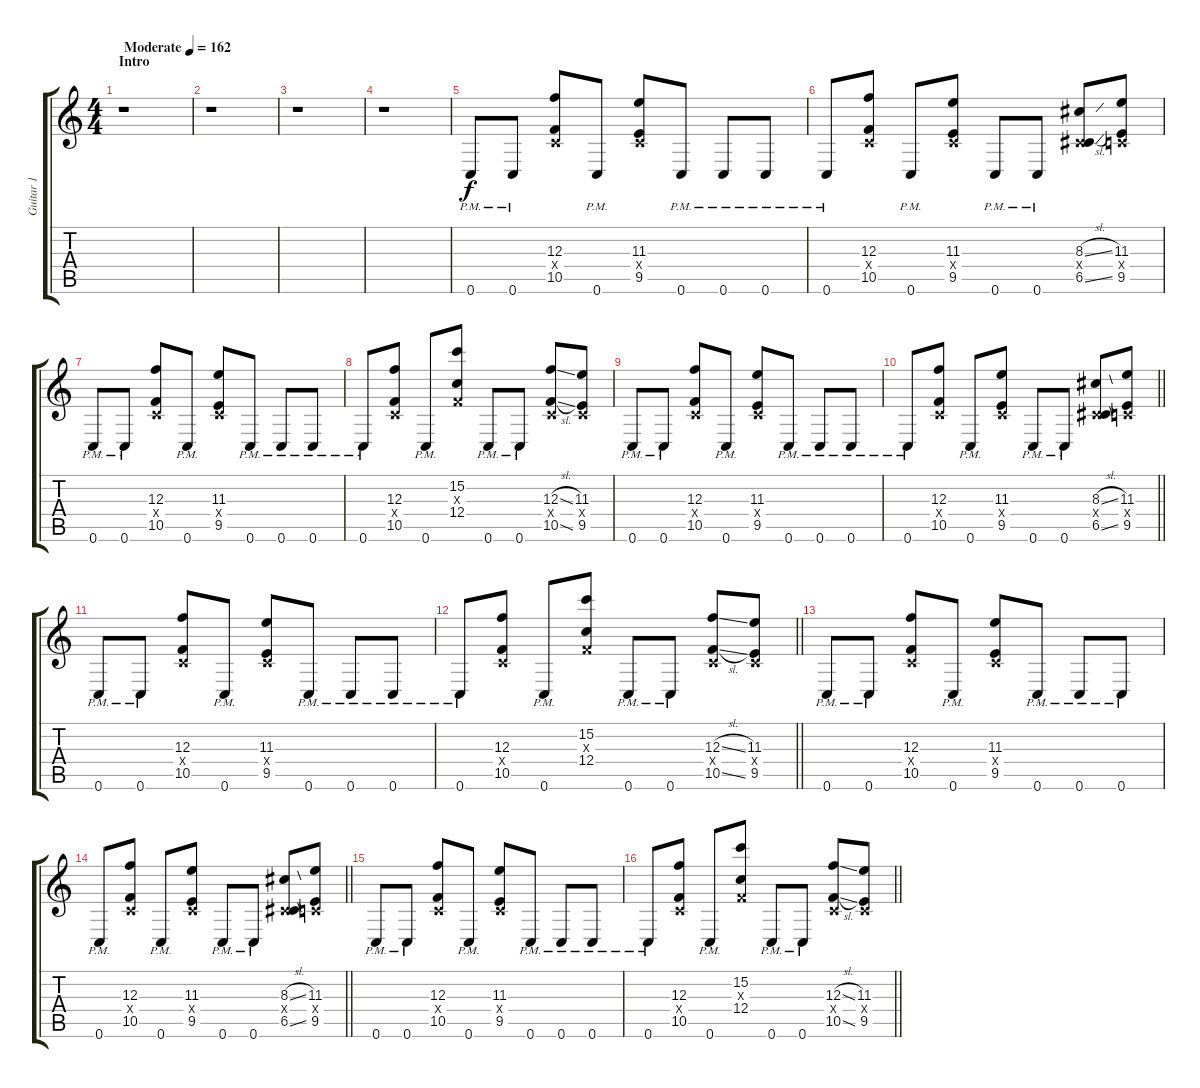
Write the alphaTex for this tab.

\track ("Guitar 1" "Guitar 1") {instrument distortionguitar}
\staff {score tabs}
\tuning (D4 A3 F3 C3 G2 C2) {hide}
\ts (4 4)
\section ("" "Intro")
\tempo (162 "Moderate")
\clef g2
\ks c
r.1{dy f instrument distortionguitar} |
r.1 |
r.1 |
r.1 |
0.6{pm}.8 0.6{pm}.8 (12.3 0.4{x} 10.5).8 0.6{pm}.8 (11.3 0.4{x} 9.5).8 0.6{pm}.8 0.6{pm}.8 0.6{pm}.8 |
0.6{pm}.8 (12.3 0.4{x} 10.5).8 0.6{pm}.8 (11.3 0.4{x} 9.5).8 0.6{pm}.8 0.6{pm}.8 (8.3{sl} 0.4{x} 6.5{sl}).8 (11.3 0.4{x} 9.5).8 |
0.6{pm}.8 0.6{pm}.8 (12.3 0.4{x} 10.5).8 0.6{pm}.8 (11.3 0.4{x} 9.5).8 0.6{pm}.8 0.6{pm}.8 0.6{pm}.8 |
0.6{pm}.8 (12.3 0.4{x} 10.5).8 0.6{pm}.8 (15.2 0.3{x} 12.4).8 0.6{pm}.8 0.6{pm}.8 (12.3{sl} 0.4{x} 10.5{sl}).8 (11.3 0.4{x} 9.5).8 |
0.6{pm}.8 0.6{pm}.8 (12.3 0.4{x} 10.5).8 0.6{pm}.8 (11.3 0.4{x} 9.5).8 0.6{pm}.8 0.6{pm}.8 0.6{pm}.8 |
\barLineRight lightlight
0.6{pm}.8 (12.3 0.4{x} 10.5).8 0.6{pm}.8 (11.3 0.4{x} 9.5).8 0.6{pm}.8 0.6{pm}.8 (8.3{sl} 0.4{x} 6.5{sl}).8 (11.3 0.4{x} 9.5).8 |
0.6{pm}.8 0.6{pm}.8 (12.3 0.4{x} 10.5).8 0.6{pm}.8 (11.3 0.4{x} 9.5).8 0.6{pm}.8 0.6{pm}.8 0.6{pm}.8 |
\barLineRight lightlight
0.6{pm}.8 (12.3 0.4{x} 10.5).8 0.6{pm}.8 (15.2 0.3{x} 12.4).8 0.6{pm}.8 0.6{pm}.8 (12.3{sl} 0.4{x} 10.5{sl}).8 (11.3 0.4{x} 9.5).8 |
0.6{pm}.8 0.6{pm}.8 (12.3 0.4{x} 10.5).8 0.6{pm}.8 (11.3 0.4{x} 9.5).8 0.6{pm}.8 0.6{pm}.8 0.6{pm}.8 |
\barLineRight lightlight
0.6{pm}.8 (12.3 0.4{x} 10.5).8 0.6{pm}.8 (11.3 0.4{x} 9.5).8 0.6{pm}.8 0.6{pm}.8 (8.3{sl} 0.4{x} 6.5{sl}).8 (11.3 0.4{x} 9.5).8 |
0.6{pm}.8 0.6{pm}.8 (12.3 0.4{x} 10.5).8 0.6{pm}.8 (11.3 0.4{x} 9.5).8 0.6{pm}.8 0.6{pm}.8 0.6{pm}.8 |
\barLineRight lightlight
0.6{pm}.8 (12.3 0.4{x} 10.5).8 0.6{pm}.8 (15.2 0.3{x} 12.4).8 0.6{pm}.8 0.6{pm}.8 (12.3{sl} 0.4{x} 10.5{sl}).8 (11.3 0.4{x} 9.5).8
